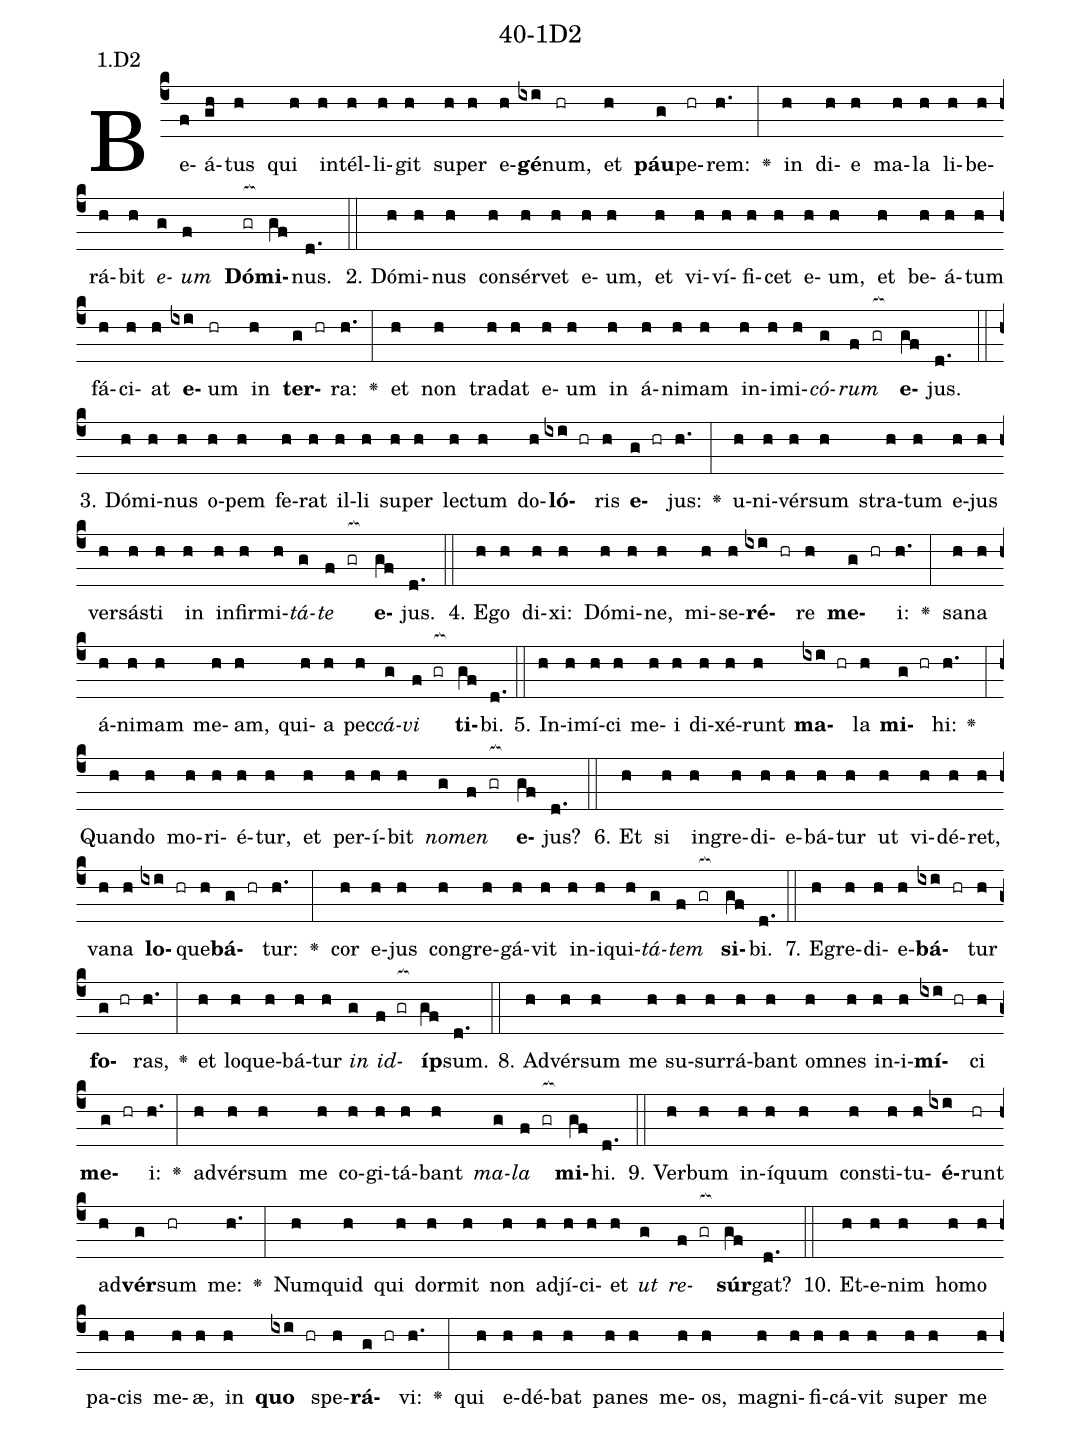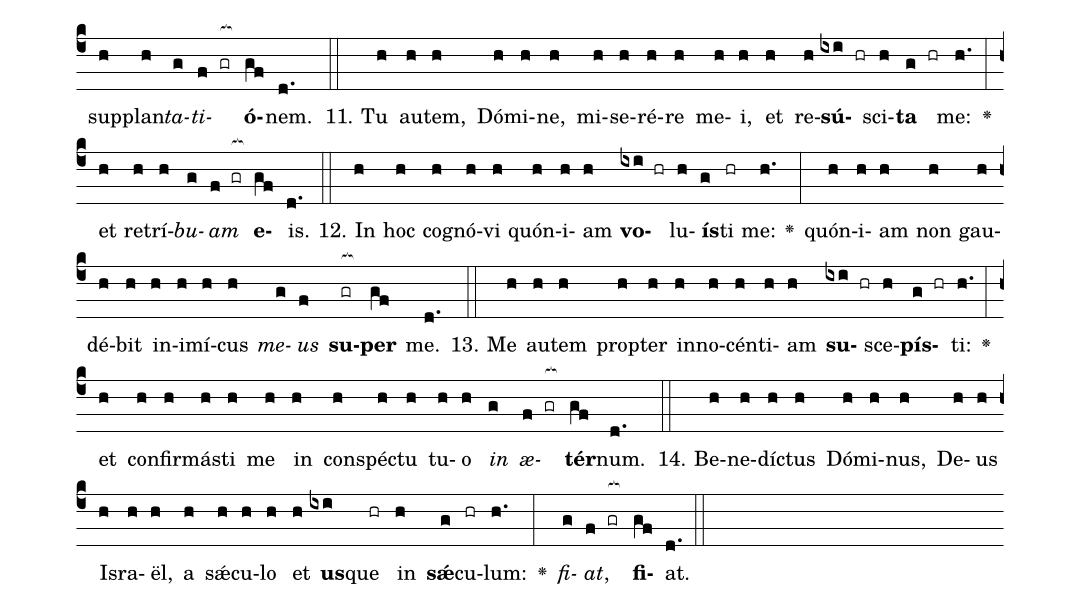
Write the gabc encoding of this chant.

name: 40-1D2;
annotation: 1.D2;
%%
(c4)Be(f)á(gh)tus(h) qui(h) in(h)tél(h)li(h)git(h) su(h)per(h) e(h)<b>gé</b>(ixi)num,(hr) et(h) <b>páu</b>(g)pe(hr)rem:(h.) <v>\greheightstar</v>(:) in(h) di(h)e(h) ma(h)la(h) li(h)be(h)rá(h)bit(h) <i>e</i>(g)<i>um</i>(f) <b>Dó</b>(gr[ocb:1{])<b>mi</b>(gf[ocb:0}])nus.(d.) (::)
2. Dó(h)mi(h)nus(h) con(h)sér(h)vet(h) e(h)um,(h) et(h) vi(h)ví(h)fi(h)cet(h) e(h)um,(h) et(h) be(h)á(h)tum(h) fá(h)ci(h)at(h) <b>e</b>(ixi)um(hr) in(h) <b>ter</b>(g hr)ra:(h.) <v>\greheightstar</v>(:) et(h) non(h) tra(h)dat(h) e(h)um(h) in(h) á(h)ni(h)mam(h) in(h)i(h)mi(h)<i>có</i>(g)<i>rum</i>(f gr[ocb:1{]) <b>e</b>(gf[ocb:0}])jus.(d.) (::)
3. Dó(h)mi(h)nus(h) o(h)pem(h) fe(h)rat(h) il(h)li(h) su(h)per(h) lec(h)tum(h) do(h)<b>ló</b>(ixi hr)ris(h) <b>e</b>(g hr)jus:(h.) <v>\greheightstar</v>(:) u(h)ni(h)vér(h)sum(h) stra(h)tum(h) e(h)jus(h) ver(h)sás(h)ti(h) in(h) in(h)fir(h)mi(h)<i>tá</i>(g)<i>te</i>(f gr[ocb:1{]) <b>e</b>(gf[ocb:0}])jus.(d.) (::)
4. E(h)go(h) di(h)xi:(h) Dó(h)mi(h)ne,(h) mi(h)se(h)<b>ré</b>(ixi hr)re(h) <b>me</b>(g hr)i:(h.) <v>\greheightstar</v>(:) sa(h)na(h) á(h)ni(h)mam(h) me(h)am,(h) qui(h)a(h) pec(h)<i>cá</i>(g)<i>vi</i>(f gr[ocb:1{]) <b>ti</b>(gf[ocb:0}])bi.(d.) (::)
5. In(h)i(h)mí(h)ci(h) me(h)i(h) di(h)xé(h)runt(h) <b>ma</b>(ixi hr)la(h) <b>mi</b>(g hr)hi:(h.) <v>\greheightstar</v>(:) Quan(h)do(h) mo(h)ri(h)é(h)tur,(h) et(h) per(h)í(h)bit(h) <i>no</i>(g)<i>men</i>(f gr[ocb:1{]) <b>e</b>(gf[ocb:0}])jus?(d.) (::)
6. Et(h) si(h) in(h)gre(h)di(h)e(h)bá(h)tur(h) ut(h) vi(h)dé(h)ret,(h) va(h)na(h) <b>lo</b>(ixi hr)que(h)<b>bá</b>(g hr)tur:(h.) <v>\greheightstar</v>(:) cor(h) e(h)jus(h) con(h)gre(h)gá(h)vit(h) in(h)i(h)qui(h)<i>tá</i>(g)<i>tem</i>(f gr[ocb:1{]) <b>si</b>(gf[ocb:0}])bi.(d.) (::)
7. E(h)gre(h)di(h)e(h)<b>bá</b>(ixi hr)tur(h) <b>fo</b>(g hr)ras,(h.) <v>\greheightstar</v>(:) et(h) lo(h)que(h)bá(h)tur(h) <i>in</i>(g) <i>id</i>(f gr[ocb:1{])<b>íp</b>(gf[ocb:0}])sum.(d.) (::)
8. Ad(h)vér(h)sum(h) me(h) su(h)sur(h)rá(h)bant(h) om(h)nes(h) in(h)i(h)<b>mí</b>(ixi hr)ci(h) <b>me</b>(g hr)i:(h.) <v>\greheightstar</v>(:) ad(h)vér(h)sum(h) me(h) co(h)gi(h)tá(h)bant(h) <i>ma</i>(g)<i>la</i>(f gr[ocb:1{]) <b>mi</b>(gf[ocb:0}])hi.(d.) (::)
9. Ver(h)bum(h) in(h)í(h)quum(h) con(h)sti(h)tu(h)<b>é</b>(ixi)runt(hr) ad(h)<b>vér</b>(g)sum(hr) me:(h.) <v>\greheightstar</v>(:) Num(h)quid(h) qui(h) dor(h)mit(h) non(h) ad(h)jí(h)ci(h)et(h) <i>ut</i>(g) <i>re</i>(f gr[ocb:1{])<b>súr</b>(gf[ocb:0}])gat?(d.) (::)
10. Et(h)e(h)nim(h) ho(h)mo(h) pa(h)cis(h) me(h)æ,(h) in(h) <b>quo</b>(ixi hr) spe(h)<b>rá</b>(g hr)vi:(h.) <v>\greheightstar</v>(:) qui(h) e(h)dé(h)bat(h) pa(h)nes(h) me(h)os,(h) ma(h)gni(h)fi(h)cá(h)vit(h) su(h)per(h) me(h) sup(h)plan(h)<i>ta</i>(g)<i>ti</i>(f gr[ocb:1{])<b>ó</b>(gf[ocb:0}])nem.(d.) (::)
11. Tu(h) au(h)tem,(h) Dó(h)mi(h)ne,(h) mi(h)se(h)ré(h)re(h) me(h)i,(h) et(h) re(h)<b>sú</b>(ixi hr)sci(h)<b>ta</b>(g hr) me:(h.) <v>\greheightstar</v>(:) et(h) re(h)trí(h)<i>bu</i>(g)<i>am</i>(f gr[ocb:1{]) <b>e</b>(gf[ocb:0}])is.(d.) (::)
12. In(h) hoc(h) co(h)gnó(h)vi(h) quón(h)i(h)am(h) <b>vo</b>(ixi hr)lu(h)<b>ís</b>(g)ti(hr) me:(h.) <v>\greheightstar</v>(:) quón(h)i(h)am(h) non(h) gau(h)dé(h)bit(h) in(h)i(h)mí(h)cus(h) <i>me</i>(g)<i>us</i>(f) <b>su</b>(gr[ocb:1{])<b>per</b>(gf[ocb:0}]) me.(d.) (::)
13. Me(h) au(h)tem(h) prop(h)ter(h) in(h)no(h)cén(h)ti(h)am(h) <b>su</b>(ixi hr)sce(h)<b>pís</b>(g hr)ti:(h.) <v>\greheightstar</v>(:) et(h) con(h)fir(h)más(h)ti(h) me(h) in(h) con(h)spéc(h)tu(h) tu(h)o(h) <i>in</i>(g) <i>æ</i>(f gr[ocb:1{])<b>tér</b>(gf[ocb:0}])num.(d.) (::)
14. Be(h)ne(h)díc(h)tus(h) Dó(h)mi(h)nus,(h) De(h)us(h) Is(h)ra(h)ël,(h) a(h) sǽ(h)cu(h)lo(h) et(h) <b>us</b>(ixi)que(hr) in(h) <b>sǽ</b>(g)cu(hr)lum:(h.) <v>\greheightstar</v>(:) <i>fi</i>(g)<i>at</i>,(f gr[ocb:1{]) <b>fi</b>(gf[ocb:0}])at.(d.) (::)
